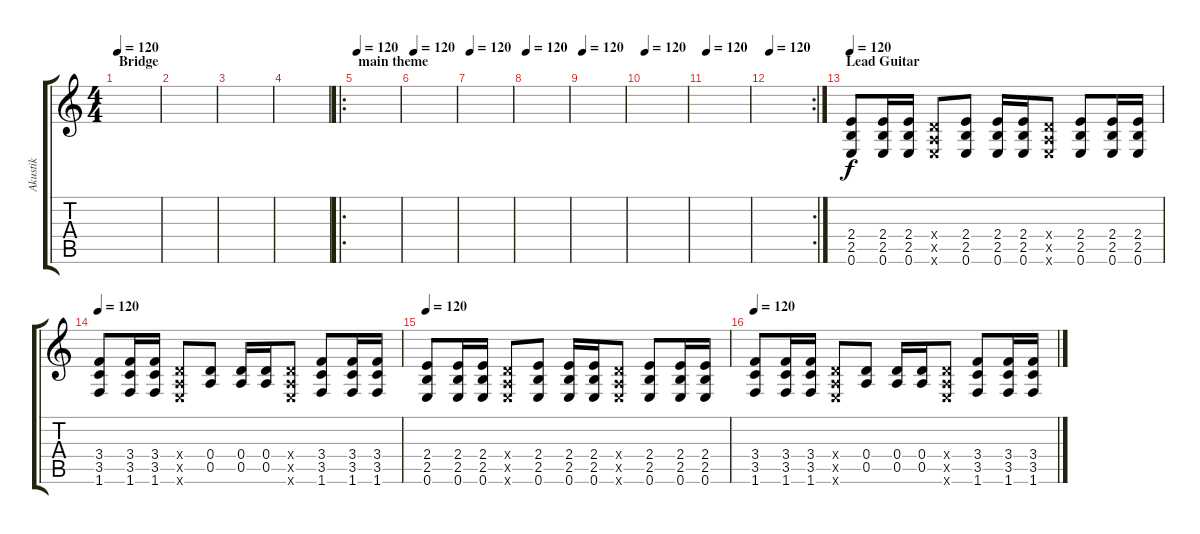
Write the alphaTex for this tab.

\track ("Akustik" "Akustik") {instrument acousticguitarnylon}
\staff {score tabs}
\tuning (E4 B3 G3 D3 A2 E2) {hide}
\ts (4 4)
\section ("" "Bridge")
\tempo 120
\clef g2
\ks c
|
|
|
|
\ro
\section ("" "main theme")
\tempo 120
|
\tempo 120
|
\tempo 120
|
\tempo 120
|
\tempo 120
|
\tempo 120
|
\tempo 120
|
\rc 2
\tempo 120
|
\section ("" "Lead Guitar")
\tempo 120
(2.4 2.5 0.6).8{volume 12 instrument acousticguitarsteel} (2.4 2.5 0.6).16 (2.4 2.5 0.6).16 (0.4{x} 0.5{x} 0.6{x}).8 (2.4 2.5 0.6).8 (2.4 2.5 0.6).16 (2.4 2.5 0.6).16 (0.4{x} 0.5{x} 0.6{x}).8 (2.4 2.5 0.6).8 (2.4 2.5 0.6).16 (2.4 2.5 0.6).16 |
\tempo 120
(3.4 3.5 1.6).8 (3.4 3.5 1.6).16 (3.4 3.5 1.6).16 (0.4{x} 0.5{x} 0.6{x}).8 (0.4 0.5).8 (0.4 0.5).16 (0.4 0.5).16 (0.4{x} 0.5{x} 0.6{x}).8 (3.4 3.5 1.6).8 (3.4 3.5 1.6).16 (3.4 3.5 1.6).16 |
\tempo 120
(2.4 2.5 0.6).8 (2.4 2.5 0.6).16 (2.4 2.5 0.6).16 (0.4{x} 0.5{x} 0.6{x}).8 (2.4 2.5 0.6).8 (2.4 2.5 0.6).16 (2.4 2.5 0.6).16 (0.4{x} 0.5{x} 0.6{x}).8 (2.4 2.5 0.6).8 (2.4 2.5 0.6).16 (2.4 2.5 0.6).16 |
\tempo 120
(3.4 3.5 1.6).8 (3.4 3.5 1.6).16 (3.4 3.5 1.6).16 (0.4{x} 0.5{x} 0.6{x}).8 (0.4 0.5).8 (0.4 0.5).16 (0.4 0.5).16 (0.4{x} 0.5{x} 0.6{x}).8 (3.4 3.5 1.6).8 (3.4 3.5 1.6).16 (3.4 3.5 1.6).16
